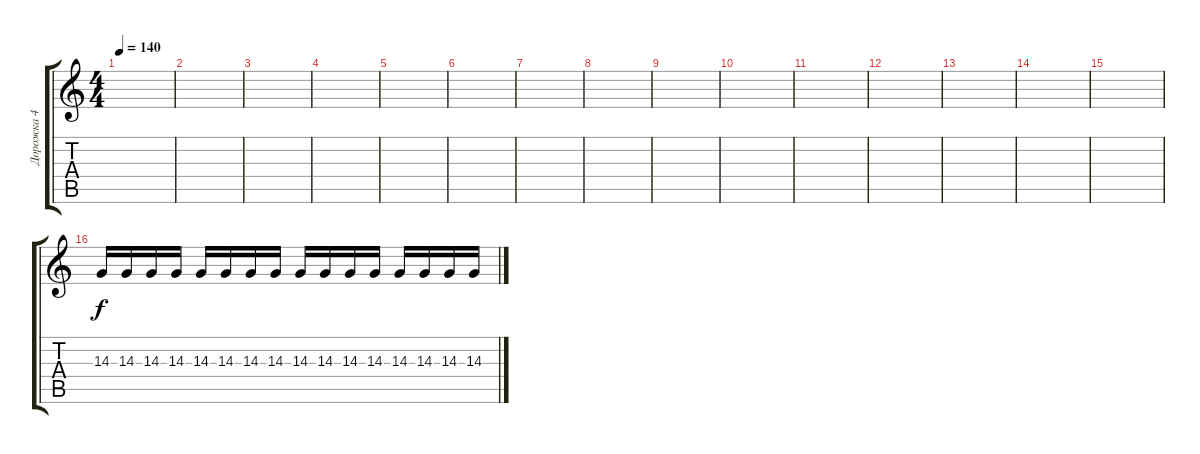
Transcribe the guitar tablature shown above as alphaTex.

\track ("Дорожка 4" "Дорожка 4") {instrument lead2sawtooth}
\staff {score tabs}
\tuning (D4 A3 F3 C3 G2 C2) {hide}
\ts (4 4)
\tempo 140
\clef g2
\ks c
|
|
|
|
|
|
|
|
|
|
|
|
|
|
|
14.3.16{volume 8 instrument lead2sawtooth} 14.3.16 14.3.16 14.3.16 14.3.16 14.3.16 14.3.16 14.3.16 14.3.16{volume 8 instrument lead2sawtooth} 14.3.16 14.3.16 14.3.16 14.3.16 14.3.16 14.3.16 14.3.16
